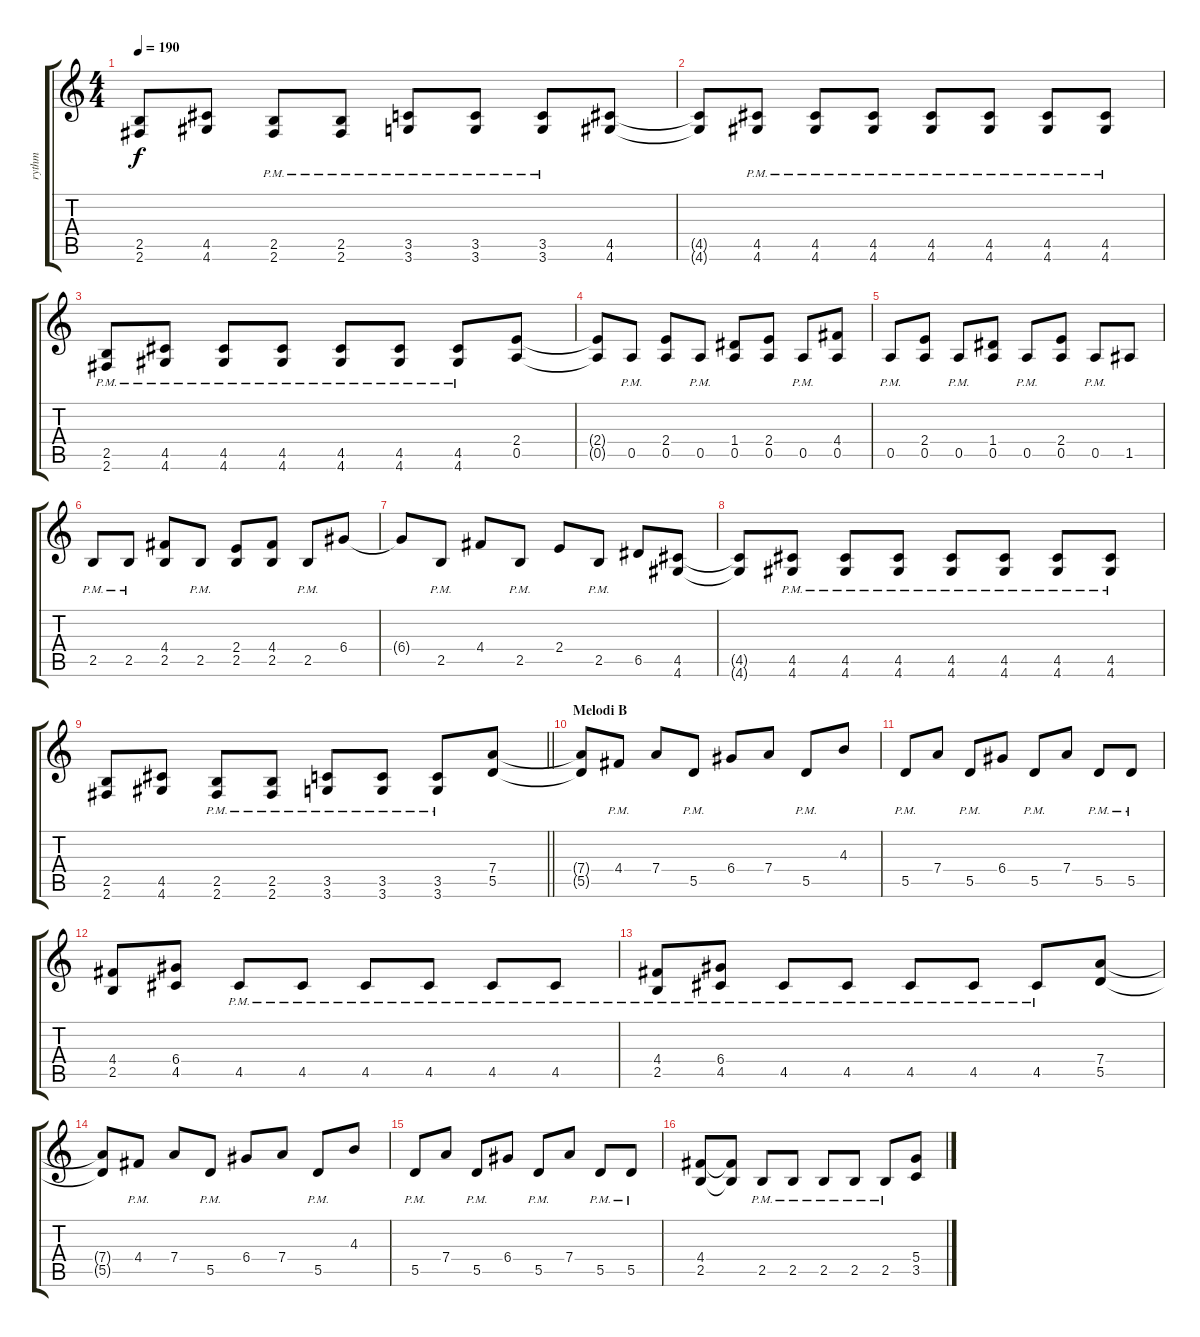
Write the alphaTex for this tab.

\track ("rythm" "rythm") {instrument distortionguitar}
\staff {score tabs}
\tuning (E4 B3 G3 D3 A2 E2) {hide}
\ts (4 4)
\tempo 190
\clef g2
\ks c
(2.5 2.6).8{dy f} (4.5 4.6).8 (2.5{pm} 2.6{pm}).8 (2.5{pm} 2.6{pm}).8 (3.5{pm} 3.6{pm}).8 (3.5{pm} 3.6{pm}).8 (3.5{pm} 3.6{pm}).8 (4.5 4.6).8 |
(4.5{t} 4.6{t}).8 (4.5{pm} 4.6{pm}).8 (4.5{pm} 4.6{pm}).8 (4.5{pm} 4.6{pm}).8 (4.5{pm} 4.6{pm}).8 (4.5{pm} 4.6{pm}).8 (4.5{pm} 4.6{pm}).8 (4.5{pm} 4.6{pm}).8 |
(2.5{pm} 2.6{pm}).8 (4.5{pm} 4.6{pm}).8 (4.5{pm} 4.6{pm}).8 (4.5{pm} 4.6{pm}).8 (4.5{pm} 4.6{pm}).8 (4.5{pm} 4.6{pm}).8 (4.5{pm} 4.6{pm}).8 (2.4 0.5).8 |
(2.4{t} 0.5{t}).8 0.5{pm}.8 (2.4 0.5).8 0.5{pm}.8 (1.4 0.5).8 (2.4 0.5).8 0.5{pm}.8 (4.4 0.5).8 |
0.5{pm}.8 (2.4 0.5).8 0.5{pm}.8 (1.4 0.5).8 0.5{pm}.8 (2.4 0.5).8 0.5{pm}.8 1.5.8 |
2.5{pm}.8 2.5{pm}.8 (4.4 2.5).8 2.5{pm}.8 (2.4 2.5).8 (4.4 2.5).8 2.5{pm}.8 6.4.8 |
6.4{t}.8 2.5{pm}.8 4.4.8 2.5{pm}.8 2.4.8 2.5{pm}.8 6.5.8 (4.5 4.6).8 |
(4.5{t} 4.6{t}).8 (4.5{pm} 4.6{pm}).8 (4.5{pm} 4.6{pm}).8 (4.5{pm} 4.6{pm}).8 (4.5{pm} 4.6{pm}).8 (4.5{pm} 4.6{pm}).8 (4.5{pm} 4.6{pm}).8 (4.5{pm} 4.6{pm}).8 |
\barLineRight lightlight
(2.5 2.6).8 (4.5 4.6).8 (2.5{pm} 2.6{pm}).8 (2.5{pm} 2.6{pm}).8 (3.5{pm} 3.6{pm}).8 (3.5{pm} 3.6{pm}).8 (3.5{pm} 3.6{pm}).8 (7.4 5.5).8 |
\section ("" "Melodi B")
(7.4{t} 5.5{t}).8 4.4{pm}.8 7.4.8 5.5{pm}.8 6.4.8 7.4.8 5.5{pm}.8 4.3.8 |
5.5{pm}.8 7.4.8 5.5{pm}.8 6.4.8 5.5{pm}.8 7.4.8 5.5{pm}.8 5.5{pm}.8 |
(4.4 2.5).8 (6.4 4.5).8 4.5{pm}.8 4.5{pm}.8 4.5{pm}.8 4.5{pm}.8 4.5{pm}.8 4.5{pm}.8 |
(4.4{pm} 2.5{pm}).8 (6.4{pm} 4.5{pm}).8 4.5{pm}.8 4.5{pm}.8 4.5{pm}.8 4.5{pm}.8 4.5{pm}.8 (7.4 5.5).8 |
(7.4{t} 5.5{t}).8 4.4{pm}.8 7.4.8 5.5{pm}.8 6.4.8 7.4.8 5.5{pm}.8 4.3.8 |
5.5{pm}.8 7.4.8 5.5{pm}.8 6.4.8 5.5{pm}.8 7.4.8 5.5{pm}.8 5.5{pm}.8 |
(4.4 2.5).8 (4.4{t} 2.5{t}).8 2.5{pm}.8 2.5{pm}.8 2.5{pm}.8 2.5{pm}.8 2.5{pm}.8 (5.4 3.5).8
